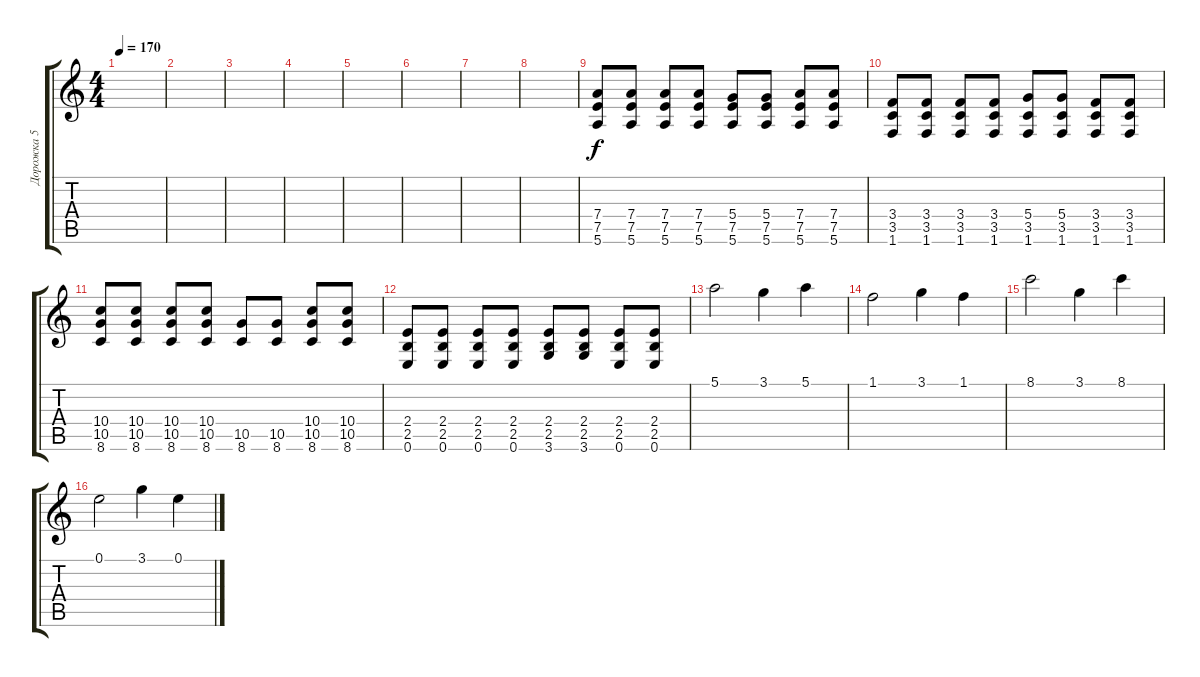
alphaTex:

\track ("Дорожка 5" "Дорожка 5") {instrument overdrivenguitar}
\staff {score tabs}
\tuning (E4 B3 G3 D3 A2 E2) {hide}
\ts (4 4)
\tempo 170
\clef g2
\ks c
|
|
|
|
|
|
|
|
(7.4 7.5 5.6).8 (7.4 7.5 5.6).8 (7.4 7.5 5.6).8 (7.4 7.5 5.6).8 (5.4 7.5 5.6).8 (5.4 7.5 5.6).8 (7.4 7.5 5.6).8 (7.4 7.5 5.6).8 |
(3.4 3.5 1.6).8 (3.4 3.5 1.6).8 (3.4 3.5 1.6).8 (3.4 3.5 1.6).8 (5.4 3.5 1.6).8 (5.4 3.5 1.6).8 (3.4 3.5 1.6).8 (3.4 3.5 1.6).8 |
(10.4 10.5 8.6).8 (10.4 10.5 8.6).8 (10.4 10.5 8.6).8 (10.4 10.5 8.6).8 (10.5 8.6).8 (10.5 8.6).8 (10.4 10.5 8.6).8 (10.4 10.5 8.6).8 |
(2.4 2.5 0.6).8 (2.4 2.5 0.6).8 (2.4 2.5 0.6).8 (2.4 2.5 0.6).8 (2.4 2.5 3.6).8 (2.4 2.5 3.6).8 (2.4 2.5 0.6).8 (2.4 2.5 0.6).8 |
5.1.2 3.1.4 5.1.4 |
1.1.2 3.1.4 1.1.4 |
8.1.2 3.1.4 8.1.4 |
0.1.2 3.1.4 0.1.4
